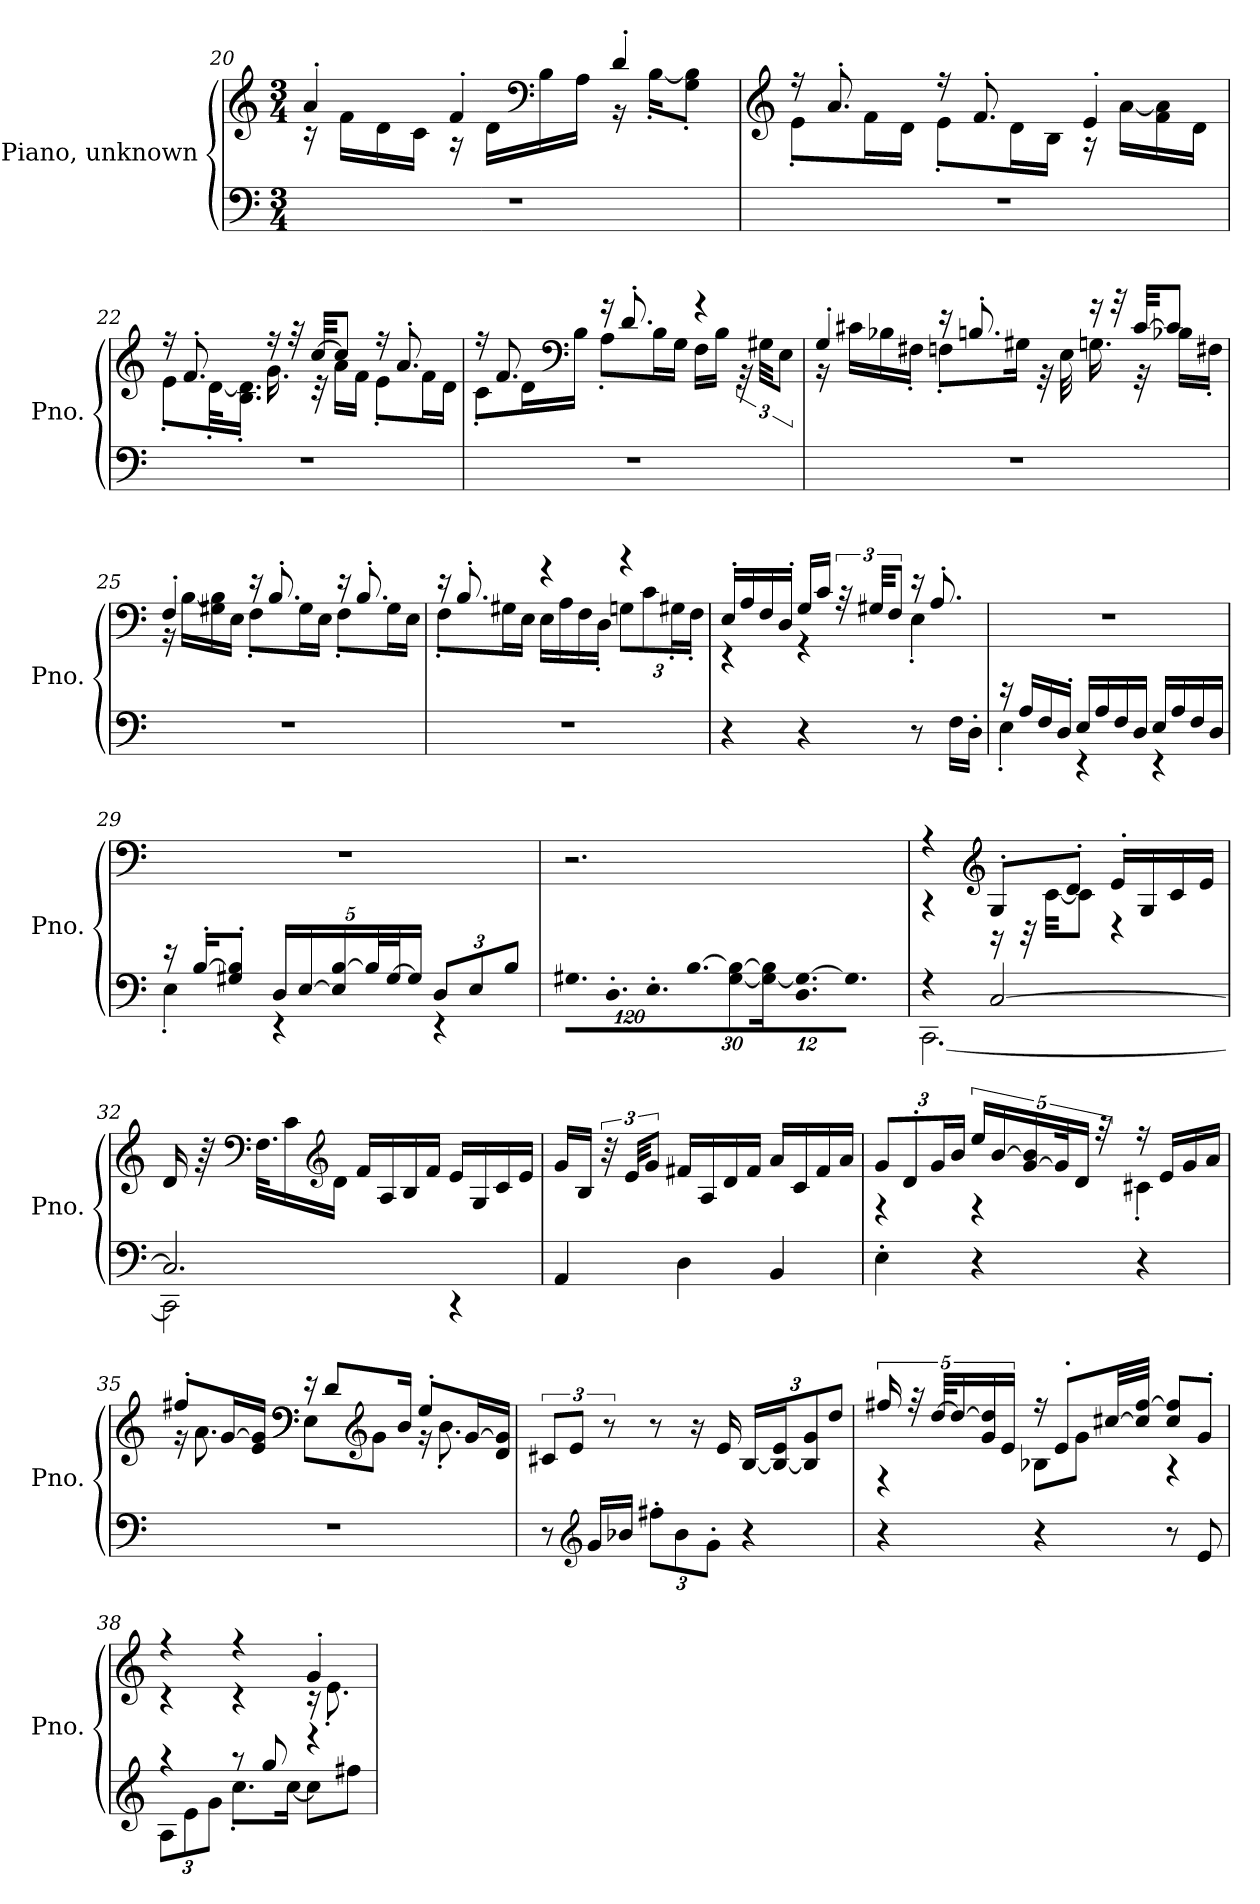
**kern	**kern
*part1	*part1
*staff2	*staff1
*I"Piano, unknown	*
*I'Pno.	*
*clefF4	*clefG2
*k[]	*k[]
*M3/4	*M3/4
=20	=20
*	*^
2.r	4a'/	16r
.	.	16f\LL
.	.	16d\
.	.	16c\JJ
.	4f'/	16r
.	.	16d\LL
*	*clefF4	*
.	.	16B\
.	.	16A\JJ
.	4d'/	16r
.	.	[16B'\KL
.	.	8G\' 8B\]'J
!!LO:LB:g=z	!!
=21	=21	=21
*	*clefG2	*
2.r	16r	8e'\L
.	8.a'/	.
.	.	16f\L
.	.	16d\JJ
.	16r	8e'\L
.	8.f'/	.
.	.	16d\L
.	.	16B\JJ
.	4e'/	16r
.	.	[16a\LL
.	.	16f\ 16a\]
.	.	16d\JJ
=22	=22	=22
2.r	16r	8e'\L
.	8.f'/	.
.	.	[32d'\KL
.	.	16.B\' 16.d\]'JJ
.	16r	16.g\
.	32r	.
.	[32cc/KKL	32r
.	8cc/J]	16a\LL
.	.	16f\JJ
.	16r	8e'\L
.	8.a'/	.
.	.	16f\L
.	.	16d\JJ
!!LO:LB:g=z	!!
=23	=23	=23
2.r	16r	8c'\L
.	8.f/	.
.	.	16d\L
*	*clefF4	*
.	.	16B\JJ
.	16r	8A'\L
.	8.d'/	.
.	.	16B\L
.	.	16G\JJ
.	4r	16F\LL
.	.	16B\JJ
.	.	48r
.	.	48G#X\KKL
.	.	12E\J
=24	=24	=24
2.r	4G'/	16r
.	.	16c#X\LL
.	.	16B-X\
.	.	16F#X'\JJ
.	16r	8Fn'\L
.	8.Bn'/	.
.	.	16G#X\Jk
.	.	32r
.	.	32E\
.	16r	16.Gn\
.	32r	.
.	[32c#/KKL	32r
.	8c#/J]	16B-X\LL
.	.	16F#X'\JJ
!!LO:LB:g=z	!!
=25	=25	=25
2.r	4F'/	16r
.	.	[16B\LL
.	.	16G#X\ 16B\]
.	.	16E\JJ
.	16r	8F'\L
.	8.B'/	.
.	.	16G#\L
.	.	16E\JJ
.	16r	8F'\L
.	8.B'/	.
.	.	16G#\L
.	.	16E\JJ
=26	=26	=26
2.r	16r	8F'\L
.	8.B'/	.
.	.	16G#X\L
.	.	16E\JJ
.	4r	16E\LL
.	.	16A\
.	.	16F\
.	.	16D'\JJ
*	*	*Xbrackettup
.	4r	12Gn\L
.	.	12c\
.	.	24G#X'\L
.	.	24F'\JJ
=27	=27	=27
4r	16E'/LL	4r
.	16A/	.
.	16F/	.
.	16D'/JJ	.
4r	16G/LL	4r
.	16c/JJ	.
*	*brackettup	*
.	48r	.
.	48G#X/KKL	.
.	12F/J	.
8r	16r	4E'\
.	8.A'/	.
16F\LL	.	.
16D'\JJ	.	.
*	*v	*v
!!LO:LB:g=z
=28	=28
*^	*
16r	4E'\	2.r
16A/LL	.	.
16F/	.	.
16D'/JJ	.	.
16E/LL	4r	.
16A/	.	.
16F/	.	.
16D/JJ	.	.
16E/LL	4r	.
16A/	.	.
16F/	.	.
16D/JJ	.	.
=29	=29	=29
16r	4E'\	2.r
[16B'/KL	.	.
8G#X/' 8B/]'J	.	.
*Xbrackettup	*	*
20D/LL	4r	.
[20E/	.	.
20E/] [20B/	.	.
40B/L]	.	.
[40G#/J	.	.
20G#/JJ]	.	.
12D/L	4r	.
12E/	.	.
12B/J	.	.
*v	*v	*
=30	=30
!LO:N:vis=16.	!
960%103G#X\LL	2.r
!LO:N:vis=16.	!
960%103D'\	.
!LO:N:vis=16.	!
960%103E'\	.
!LO:N:vis=16.	!
[960%103B\	.
[240%17G#\ 240%17B\_	.
192%7G#\_ 192%7B\]	.
!LO:N:vis=16.	!
960%103D\ 960%103G#\_	.
!LO:N:vis=16.	!
960%103G#\JJ]	.
.	960ryy
!!LO:LB:g=z
=31	=31
*^	*^
4r	[2.CC\	4r	4r
*	*	*clefG2	*
[2C/	.	8G'/L	16r
.	.	.	32r
.	.	.	[32c\KKL
.	.	8d'/J	8c\J]
.	.	16e'/LL	4r
.	.	16G/	.
.	.	16c/	.
.	.	16e/JJ	.
*	*	*v	*v
=32	=32	=32
2.C/]	2CC\]	16d/
.	.	64r
*	*	*clefF4
.	.	32.F\KLL
.	.	16c\
*	*	*clefG2
.	.	16d\JJ
.	.	16f/LL
.	.	16A/
.	.	16B/
.	.	16f/JJ
.	4r	16e/LL
.	.	16G/
.	.	16c/
.	.	16e/JJ
*v	*v	*
=33	=33
4AA/	16g/LL
.	16B/JJ
.	48r
.	48e/KKL
.	12g/J
4D\	16f#X/LL
.	16A/
.	16d/
.	16f#/JJ
4BB/	16a/LL
.	16c/
.	16f#/
.	16a/JJ
!!LO:PB:g=z
=34	=34
*	*Xbrackettup
*	*^
4E'\	12g/L	4r
.	12d'/	.
.	24g/L	.
.	24b/JJ	.
*	*brackettup	*
4r	20ee/LL	4r
.	[20b/	.
.	[20g/ 20b/]	.
.	40g/K]	.
.	20d/JJ	.
.	40r	.
4r	16r	4c#X'\
.	16e/LL	.
.	16g/	.
.	16a/JJ	.
=35	=35	=35
2.r	8ff#X'/L	16r
.	.	8.a\
.	[16g/L	.
.	16e/ 16g/]JJ	.
*	*clefF4	*
.	16r	8E\L
.	8d/L	.
*	*clefG2	*
.	.	8g\J
.	16b/Jk	.
.	8ee'/L	16r
.	.	8.b'\
.	[16g/L	.
.	16d/ 16g/]JJ	.
*	*v	*v
!!LO:LB:g=z
=36	=36
8r	12c#X/L
.	12e/J
*clefG2	*
16g/LL	.
.	12r
16b-X/JJ	.
12ff#X'\L	8r
12b-\	.
.	16r
12g'\J	.
.	16e/
*	*Xbrackettup
4r	[24B/LL
.	24B/_ 24e/J
.	12B/] 12g/
.	12dd/J
=37	=37
*	*brackettup
*	*^
4r	20ff#X/	4r
.	40r	.
.	[40dd/KLL	.
.	20dd/_	.
.	20g/ 20dd/]	.
.	20e/JJ	.
4r	16r	8B-X\L
.	8e'/L	.
.	.	8g\J
.	[32cc#X/LL	.
.	32cc#/] [32ff#/JJJ	.
8r	8cc#/ 8ff#/]L	4r
8e/	8g'/J	.
=38	=38	=38
*^	*	*
4r	12A\L	4r	4r
.	12e\	.	.
.	12g\J	.	.
8r	8.cc'\L	4r	4r
8gg/	.	.	.
.	[16cc\Jk	.	.
4r	8cc\L]	4g'/	16r
.	.	.	8.e'\
.	8ff#X\J	.	.
*v	*v	*	*
*	*v	*v
=	=
*-	*-
